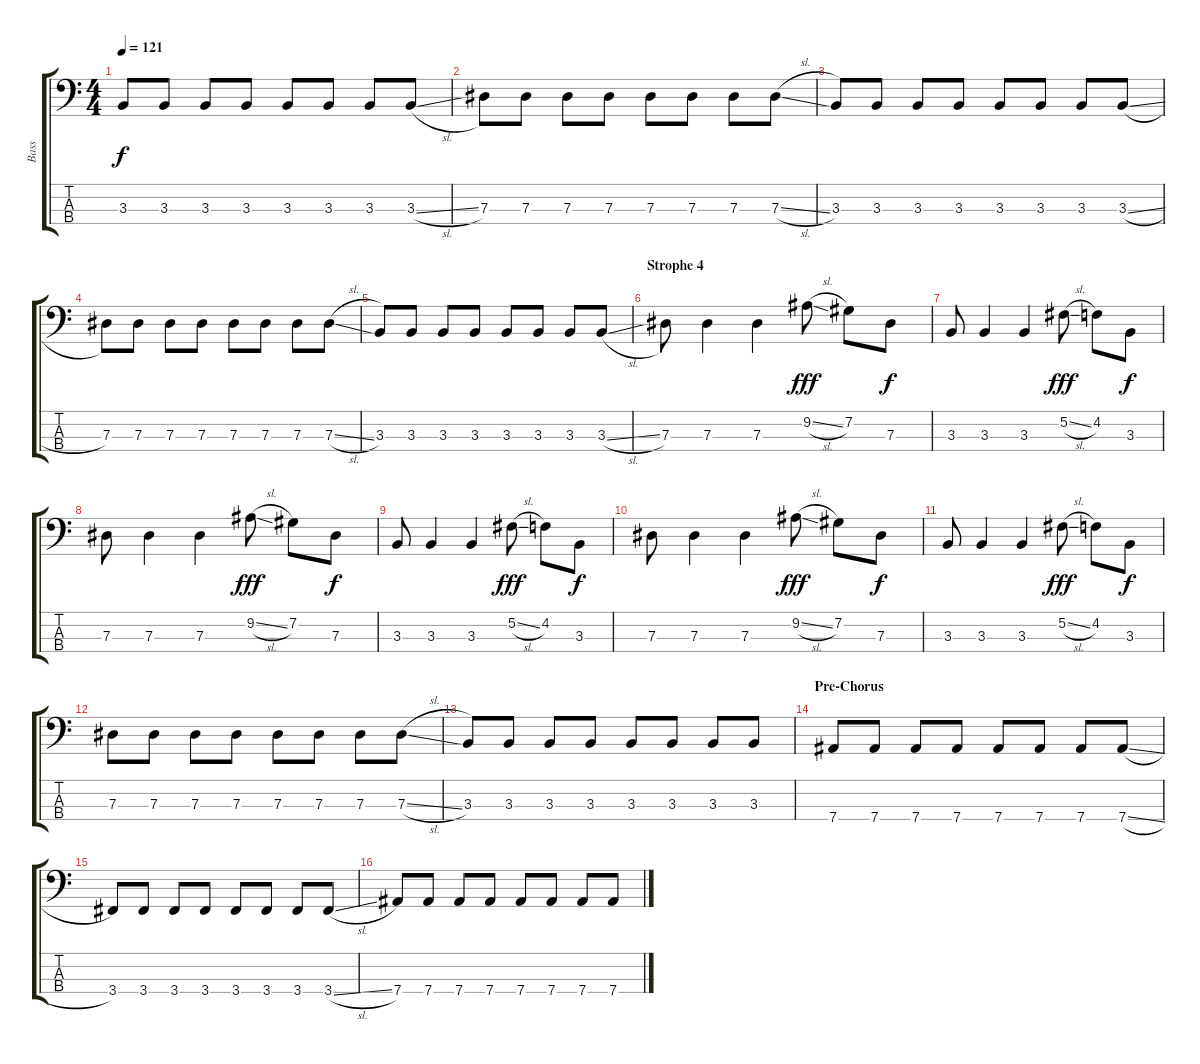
\track ("Bass" "Bass") {instrument electricbassfinger}
\staff {score tabs}
\tuning (Gb2 Db2 Ab1 Eb1) {hide}
\ts (4 4)
\tempo 121
\clef f4
\ks c
3.3.8{dy f} 3.3.8 3.3.8 3.3.8 3.3.8 3.3.8 3.3.8 3.3{sl}.8 |
7.3.8 7.3.8 7.3.8 7.3.8 7.3.8 7.3.8 7.3.8 7.3{sl}.8 |
3.3.8 3.3.8 3.3.8 3.3.8 3.3.8 3.3.8 3.3.8 3.3{sl}.8 |
7.3.8 7.3.8 7.3.8 7.3.8 7.3.8 7.3.8 7.3.8 7.3{sl}.8 |
3.3.8 3.3.8 3.3.8 3.3.8 3.3.8 3.3.8 3.3.8 3.3{sl}.8 |
\section ("" "Strophe 4")
7.3.8 7.3.4 7.3.4 9.2{sl}.8{dy fff} 7.2.8 7.3.8{dy f} |
3.3.8 3.3.4 3.3.4 5.2{sl}.8{dy fff} 4.2.8 3.3.8{dy f} |
7.3.8 7.3.4 7.3.4 9.2{sl}.8{dy fff} 7.2.8 7.3.8{dy f} |
3.3.8 3.3.4 3.3.4 5.2{sl}.8{dy fff} 4.2.8 3.3.8{dy f} |
7.3.8 7.3.4 7.3.4 9.2{sl}.8{dy fff} 7.2.8 7.3.8{dy f} |
3.3.8 3.3.4 3.3.4 5.2{sl}.8{dy fff} 4.2.8 3.3.8{dy f} |
7.3.8 7.3.8 7.3.8 7.3.8 7.3.8 7.3.8 7.3.8 7.3{sl}.8 |
3.3.8 3.3.8 3.3.8 3.3.8 3.3.8 3.3.8 3.3.8 3.3.8 |
\section ("" "Pre-Chorus")
7.4.8 7.4.8 7.4.8 7.4.8 7.4.8 7.4.8 7.4.8 7.4{sl}.8 |
3.4.8 3.4.8 3.4.8 3.4.8 3.4.8 3.4.8 3.4.8 3.4{sl}.8 |
7.4.8 7.4.8 7.4.8 7.4.8 7.4.8 7.4.8 7.4.8 7.4{sl}.8
